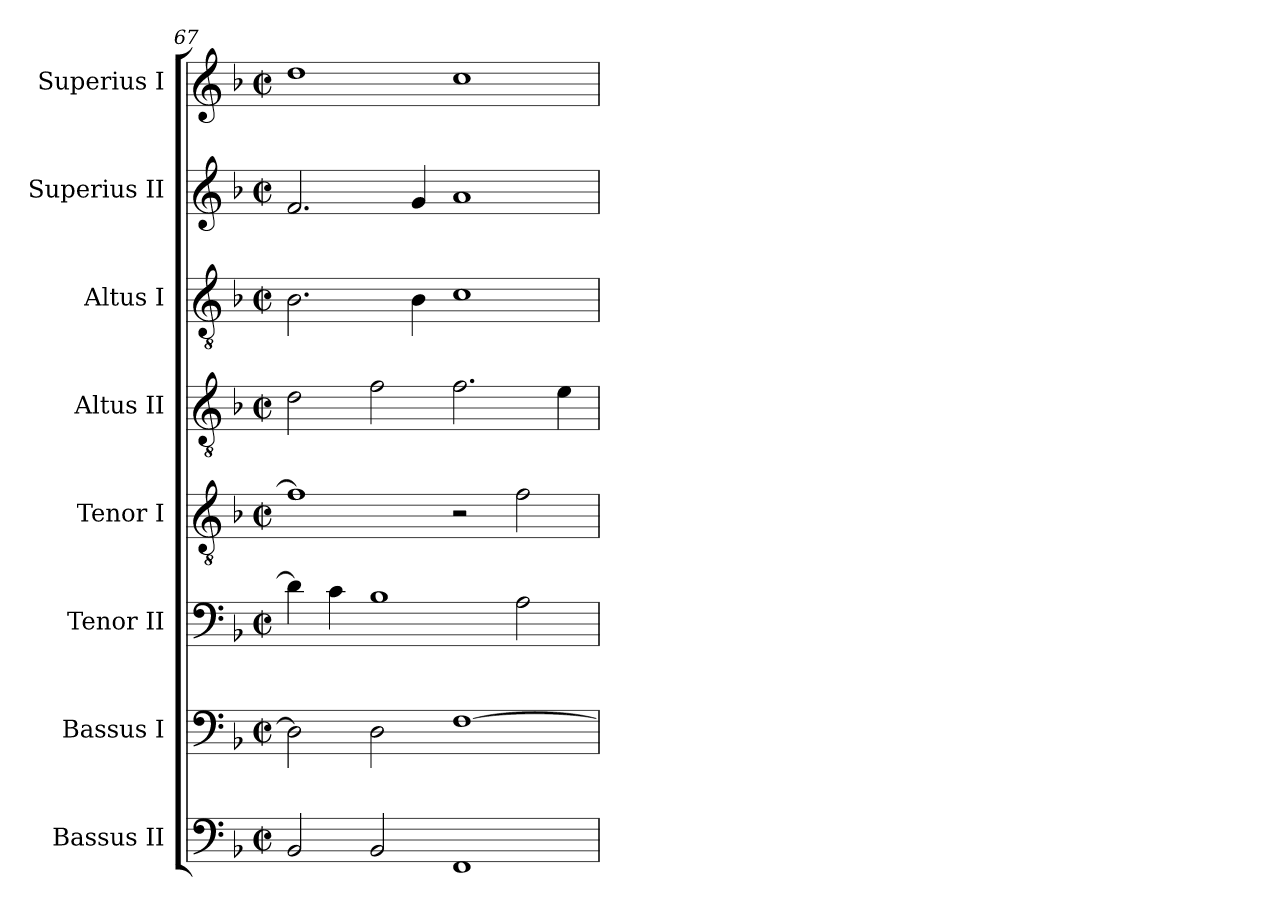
**kern	**kern	**kern	**kern	**kern	**kern	**kern	**kern
*part8	*part7	*part6	*part5	*part4	*part3	*part2	*part1
*staff8	*staff7	*staff6	*staff5	*staff4	*staff3	*staff2	*staff1
*I"Bassus II	*I"Bassus I	*I"Tenor II	*I"Tenor I	*I"Altus II	*I"Altus I	*I"Superius II	*I"Superius I
*I'B. II	*I'B. I	*I'T. II	*I'T. I	*I'A. II	*I'A. I	*I'S. II	*I'S. I
!!LO:PB:g=z
*clefF4	*clefF4	*clefF4	*clefGv2	*clefGv2	*clefGv2	*clefG2	*clefG2
*	*	*	*ITrd7c12	*ITrd7c12	*ITrd7c12	*	*
*k[b-]	*k[b-]	*k[b-]	*k[b-]	*k[b-]	*k[b-]	*k[b-]	*k[b-]
*F:	*F:	*F:	*F:	*F:	*F:	*F:	*F:
*M2/2	*M2/2	*M2/2	*M2/2	*M2/2	*M2/2	*M2/2	*M2/2
*met(c|)	*met(c|)	*met(c|)	*met(c|)	*met(c|)	*met(c|)	*met(c|)	*met(c|)
=67	=67	=67	=67	=67	=67	=67	=67
2BB-i/	2Di\]	4di\]	1Fi]	2Di\	2.BB-i\	2.fi/	1ddi
.	.	4ci\	.	.	.	.	.
2BB-i/	2Di\	1B-i	.	2Fi\	.	.	.
.	.	.	.	.	4BB-i\	4gi/	.
1FFi	[>1Fi	.	2r	2.Fi\	1Ci	1ai	1cci
.	.	2Ai\	2Fi\	.	.	.	.
.	.	.	.	4Ei\	.	.	.
=	=	=	=	=	=	=	=
*-	*-	*-	*-	*-	*-	*-	*-
